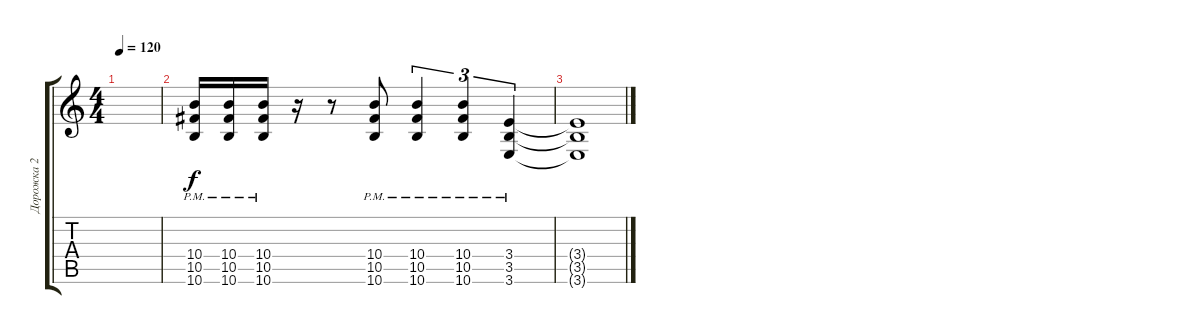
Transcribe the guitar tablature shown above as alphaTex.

\track ("Дорожка 2" "Дорожка 2") {instrument acousticguitarsteel}
\staff {score tabs}
\tuning (Eb4 Bb3 Gb3 Db3 Ab2 Db2) {hide}
\ts (4 4)
\tempo 120
\clef g2
\ks c
|
(10.4{pm} 10.5{pm} 10.6{pm}).16 (10.4{pm} 10.5{pm} 10.6{pm}).16 (10.4{pm} 10.5{pm} 10.6{pm}).16 r.16 r.8 (10.4{pm} 10.5{pm} 10.6{pm}).8 (10.4{pm} 10.5{pm} 10.6{pm}).4{tu (3 2)} (10.4{pm} 10.5{pm} 10.6{pm}).4{tu (3 2)} (3.4{pm} 3.5{pm} 3.6{pm}).4{tu (3 2)} |
(3.4{t} 3.5{t} 3.6{t}).1
